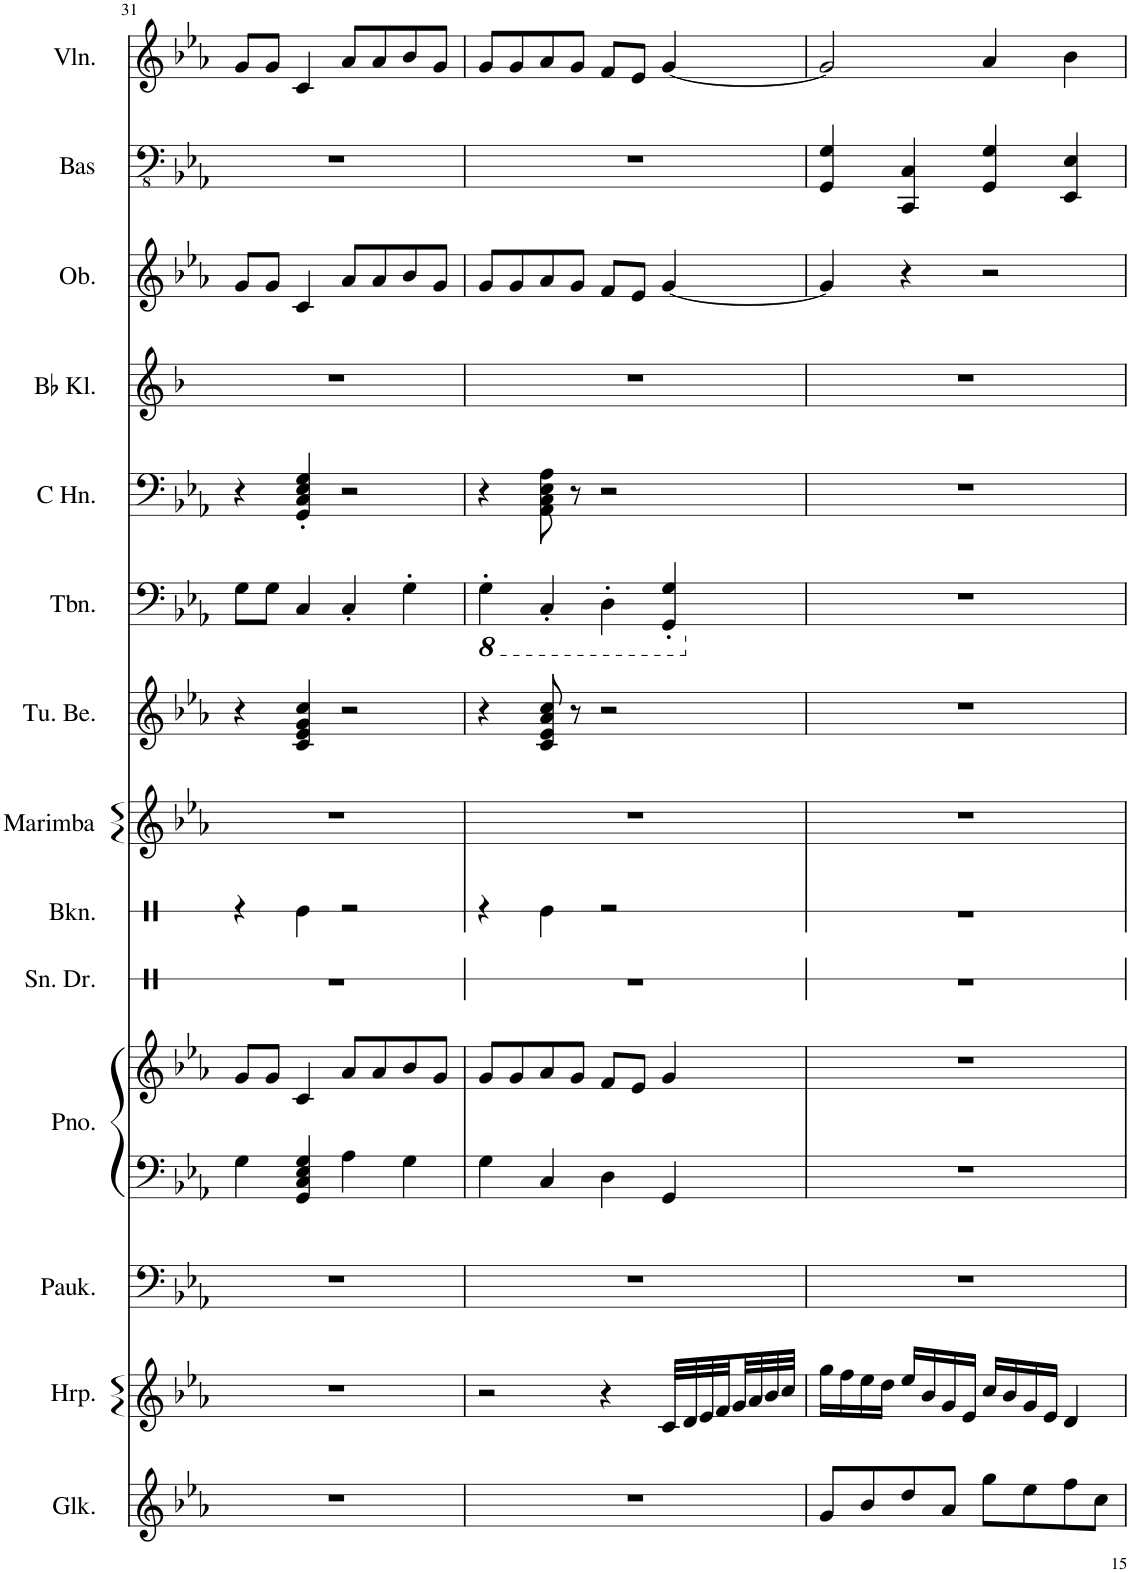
**kern	**kern	**kern	**kern	**kern	**kern	**kern	**kern	**kern	**kern	**kern	**kern	**kern	**kern	**kern
*part14	*part13	*part12	*part11	*part11	*part10	*part9	*part8	*part7	*part6	*part5	*part4	*part3	*part2	*part1
*staff15	*staff14	*staff13	*staff12	*staff11	*staff10	*staff9	*staff8	*staff7	*staff6	*staff5	*staff4	*staff3	*staff2	*staff1
*I"Klokkenspel	*I"Harp	*I"Pauken	*I"Piano	*	*I"Snare drum	*I"Bekken	*I"Marimba	*I"Buisklokken	*I"Trombone	*I"Hoorn in C	*I"Klarinet in Bb	*I"Hobo	*I"Akoestische bas	*I"Violen
*	*I'Hrp.	*I'Pauk.	*I'Pno.	*	*I'Sn. Dr.	*I'Bkn.	*I'Marimba	*	*I'Tbn.	*	*	*	*I'Bas	*I'Vln.
!!LO:PB:g=z
*clefG2	*clefG2	*clefF4	*clefF4	*clefG2	*clefX	*clefX	*clefG2	*clefG2	*clefF4	*clefF4	*clefG2	*clefG2	*clefFv4	*clefG2
*Trd-14c-24	*	*	*	*	*	*	*	*	*	*Trd4c7	*Trd1c2	*	*	*
*k[b-e-a-]	*k[b-e-a-]	*k[b-e-a-]	*k[b-e-a-]	*k[b-e-a-]	*k[]	*k[]	*k[b-e-a-]	*k[b-e-a-]	*k[b-e-a-]	*k[b-e-a-]	*k[b-]	*k[b-e-a-]	*k[b-e-a-]	*k[b-e-a-]
*M4/4	*M4/4	*M4/4	*M4/4	*M4/4	*M4/4	*M4/4	*M4/4	*M4/4	*M4/4	*M4/4	*M4/4	*M4/4	*M4/4	*M4/4
=31	=31	=31	=31	=31	=31	=31	=31	=31	=31	=31	=31	=31	=31	=31
1r	1r	1r	4G\	8g/L	1r	4r	1r	4r	8G\L	4r	1r	8g/L	1r	8g/L
.	.	.	.	8g/J	.	.	.	.	8G\J	.	.	8g/J	.	8g/J
.	.	.	4GG/ 4C/ 4E-/ 4G/	4c/	.	4Re\	.	4c/ 4e-/ 4g/ 4cc/	4C/	4GG/' 4C/' 4E-/' 4G/'	.	4c/	.	4c/
.	.	.	4A-\	8a-/L	.	2r	.	2r	4C'/	2r	.	8a-/L	.	8a-/L
.	.	.	.	8a-/	.	.	.	.	.	.	.	8a-/	.	8a-/
.	.	.	4G\	8b-/	.	.	.	.	4G'\	.	.	8b-/	.	8b-/
.	.	.	.	8g/J	.	.	.	.	.	.	.	8g/J	.	8g/J
=32	=32	=32	=32	=32	=32	=32	=32	=32	=32	=32	=32	=32	=32	=32
*	*	*	*	*	*	*	*	*	*8ba	*	*	*	*	*
1r	2r	1r	4G\	8g/L	1r	4r	1r	4r	4GG'\	4r	1r	8g/L	1r	8g/L
.	.	.	.	8g/	.	.	.	.	.	.	.	8g/	.	8g/
.	.	.	4C/	8a-/	.	4Re\	.	8c/ 8e-/ 8a-/ 8cc/	4CC'/	8AA-\ 8C\ 8E-\ 8A-\	.	8a-/	.	8a-/
.	.	.	.	8g/J	.	.	.	8r	.	8r	.	8g/J	.	8g/J
.	4r	.	4D\	8f/L	.	2r	.	2r	4DD'\	2r	.	8f/L	.	8f/L
.	.	.	.	8e-/J	.	.	.	.	.	.	.	8e-/J	.	8e-/J
.	32c/LLL	.	4GG/	4g/	.	.	.	.	4GGG/' 4GG/'	.	.	[4g/	.	[4g/
.	32d/	.	.	.	.	.	.	.	.	.	.	.	.	.
.	32e-/	.	.	.	.	.	.	.	.	.	.	.	.	.
.	32f/	.	.	.	.	.	.	.	.	.	.	.	.	.
.	32g/	.	.	.	.	.	.	.	.	.	.	.	.	.
.	32a-/	.	.	.	.	.	.	.	.	.	.	.	.	.
.	32b-/	.	.	.	.	.	.	.	.	.	.	.	.	.
.	32cc/JJJ	.	.	.	.	.	.	.	.	.	.	.	.	.
=33	=33	=33	=33	=33	=33	=33	=33	=33	=33	=33	=33	=33	=33	=33
*	*	*	*	*	*	*	*	*	*X8ba	*	*	*	*	*
8g/L	16gg\LL	1r	1r	1r	1r	1r	1r	1r	1r	1r	1r	4g/]	4GGG/ 4GG/	2g/]
.	16ff\	.	.	.	.	.	.	.	.	.	.	.	.	.
8b-/	16ee-\	.	.	.	.	.	.	.	.	.	.	.	.	.
.	16dd\JJ	.	.	.	.	.	.	.	.	.	.	.	.	.
8dd/	16ee-/LL	.	.	.	.	.	.	.	.	.	.	4r	4CCC/ 4CC/	.
.	16b-/	.	.	.	.	.	.	.	.	.	.	.	.	.
8a-/J	16g/	.	.	.	.	.	.	.	.	.	.	.	.	.
.	16e-/JJ	.	.	.	.	.	.	.	.	.	.	.	.	.
8gg\L	16cc/LL	.	.	.	.	.	.	.	.	.	.	2r	4GGG/ 4GG/	4a-/
.	16b-/	.	.	.	.	.	.	.	.	.	.	.	.	.
8ee-\	16g/	.	.	.	.	.	.	.	.	.	.	.	.	.
.	16e-/JJ	.	.	.	.	.	.	.	.	.	.	.	.	.
8ff\	4d/	.	.	.	.	.	.	.	.	.	.	.	4EEE-/ 4EE-/	4b-\
8cc\J	.	.	.	.	.	.	.	.	.	.	.	.	.	.
=	=	=	=	=	=	=	=	=	=	=	=	=	=	=
*-	*-	*-	*-	*-	*-	*-	*-	*-	*-	*-	*-	*-	*-	*-
